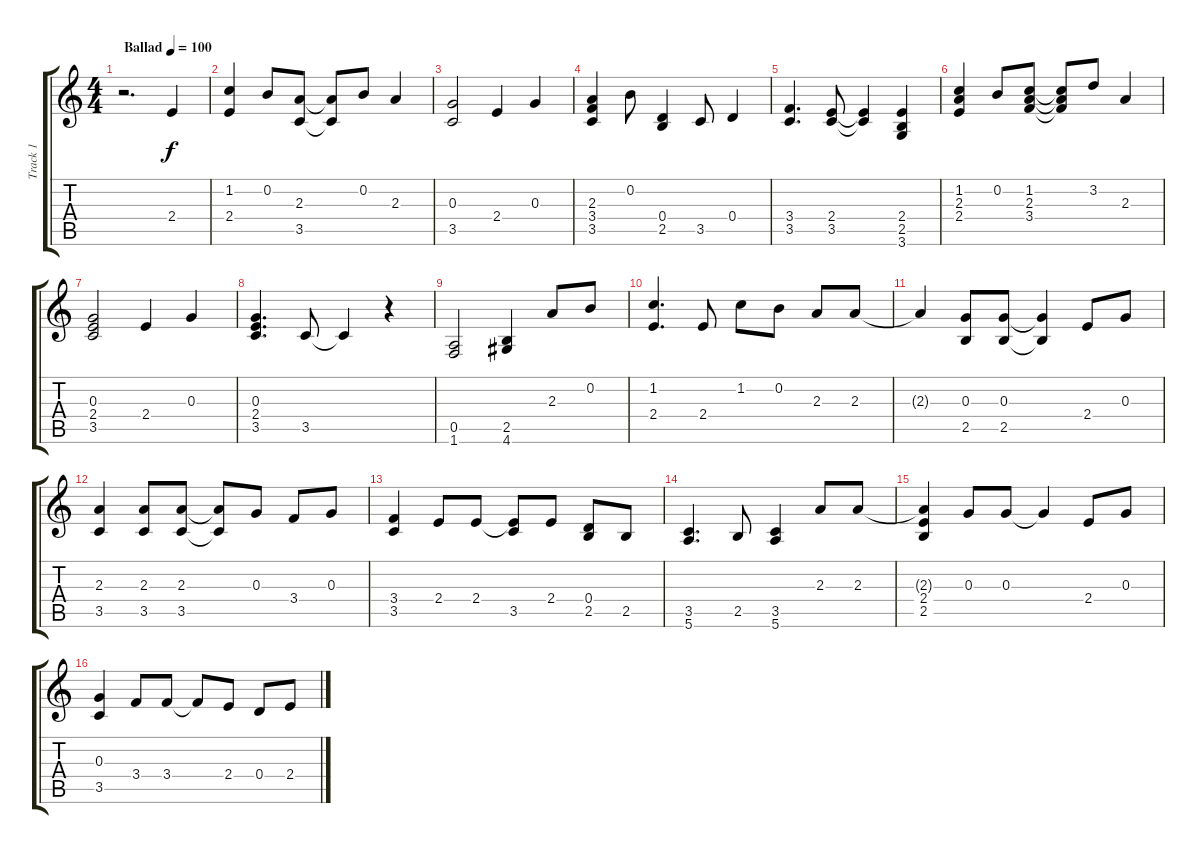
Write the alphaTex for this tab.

\track ("Track 1" "Track 1") {instrument acousticguitarnylon}
\staff {score tabs}
\tuning (E4 B3 G3 D3 A2 E2) {hide}
\ts (4 4)
\tempo (100 "Ballad")
\clef g2
\ks c
r.2{d dy f instrument acousticguitarnylon} 2.4.4 |
(1.2 2.4).4 0.2.8 (2.3 3.5).8 (2.3{t} 3.5{t}).8 0.2.8 2.3.4 |
(0.3 3.5).2 2.4.4 0.3.4 |
(2.3 3.4 3.5).4 0.2.8 (0.4 2.5).4 3.5.8 0.4.4 |
(3.4 3.5).4{d} (2.4 3.5).8 (2.4{t} 3.5{t}).4 (2.4 2.5 3.6).4 |
(1.2 2.3 2.4).4 0.2.8 (1.2 2.3 3.4).8 (1.2{t} 2.3{t} 3.4{t}).8 3.2.8 2.3.4 |
(0.3 2.4 3.5).2 2.4.4 0.3.4 |
(0.3 2.4 3.5).4{d} 3.5.8 3.5{t}.4 r.4 |
(0.5 1.6).2 (2.5 4.6).4 2.3.8 0.2.8 |
(1.2 2.4).4{d} 2.4.8 1.2.8 0.2.8 2.3.8 2.3.8 |
2.3{t}.4 (0.3 2.5).8 (0.3 2.5).8 (0.3{t} 2.5{t}).4 2.4.8 0.3.8 |
(2.3 3.5).4 (2.3 3.5).8 (2.3 3.5).8 (2.3{t} 3.5{t}).8 0.3.8 3.4.8 0.3.8 |
(3.4 3.5).4 2.4.8 2.4.8 (2.4{t} 3.5).8 2.4.8 (0.4 2.5).8 2.5.8 |
(3.5 5.6).4{d} 2.5.8 (3.5 5.6).4 2.3.8 2.3.8 |
(2.3{t} 2.4 2.5).4 0.3.8 0.3.8 0.3{t}.4 2.4.8 0.3.8 |
(0.3 3.5).4 3.4.8 3.4.8 3.4{t}.8 2.4.8 0.4.8 2.4.8
